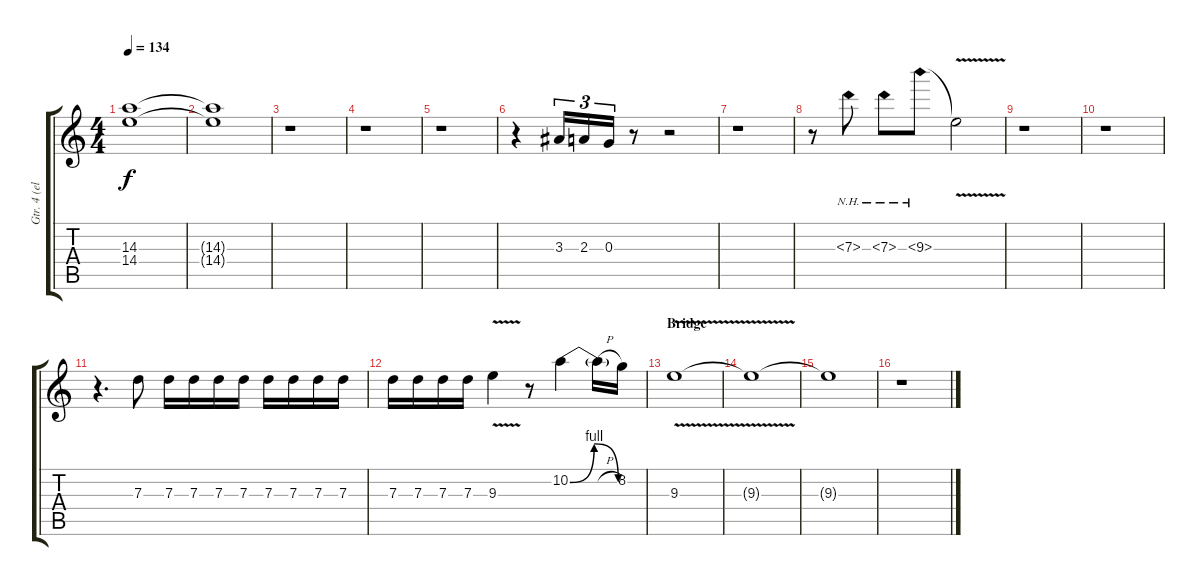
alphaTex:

\track ("Gtr. 4 (elec. w/dist)" "Gtr. 4 (el") {instrument overdrivenguitar}
\staff {score tabs}
\tuning (E4 B3 G3 D3 A2 E2) {hide}
\ts (4 4)
\tempo 134
\clef g2
\ks c
(14.3{t} 14.4{t}).1{dy f} |
(14.3{t} 14.4{t}).1 |
r.1 |
r.1 |
r.1 |
r.4 3.3.16{tu (3 2)} 2.3.16{tu (3 2)} 0.3.16{tu (3 2)} r.8 r.2 |
r.1 |
r.8 7.3{nh}.8 7.3{nh}.8 9.3{nh}.8 9.3{v t}.2 |
r.1 |
r.1 |
r.4{d} 7.3.8 7.3.16 7.3.16 7.3.16 7.3.16 7.3.16 7.3.16 7.3.16 7.3.16 |
7.3.16 7.3.16 7.3.16 7.3.16 9.3{v}.4 r.8 10.2{be (bendrelease 0 0 35 4 35 4 60 0)}.4 10.2{h t}.16 8.2.16 |
\section ("" "Bridge")
9.3{v}.1 |
9.3{t}.1 |
9.3{t}.1 |
r.1
